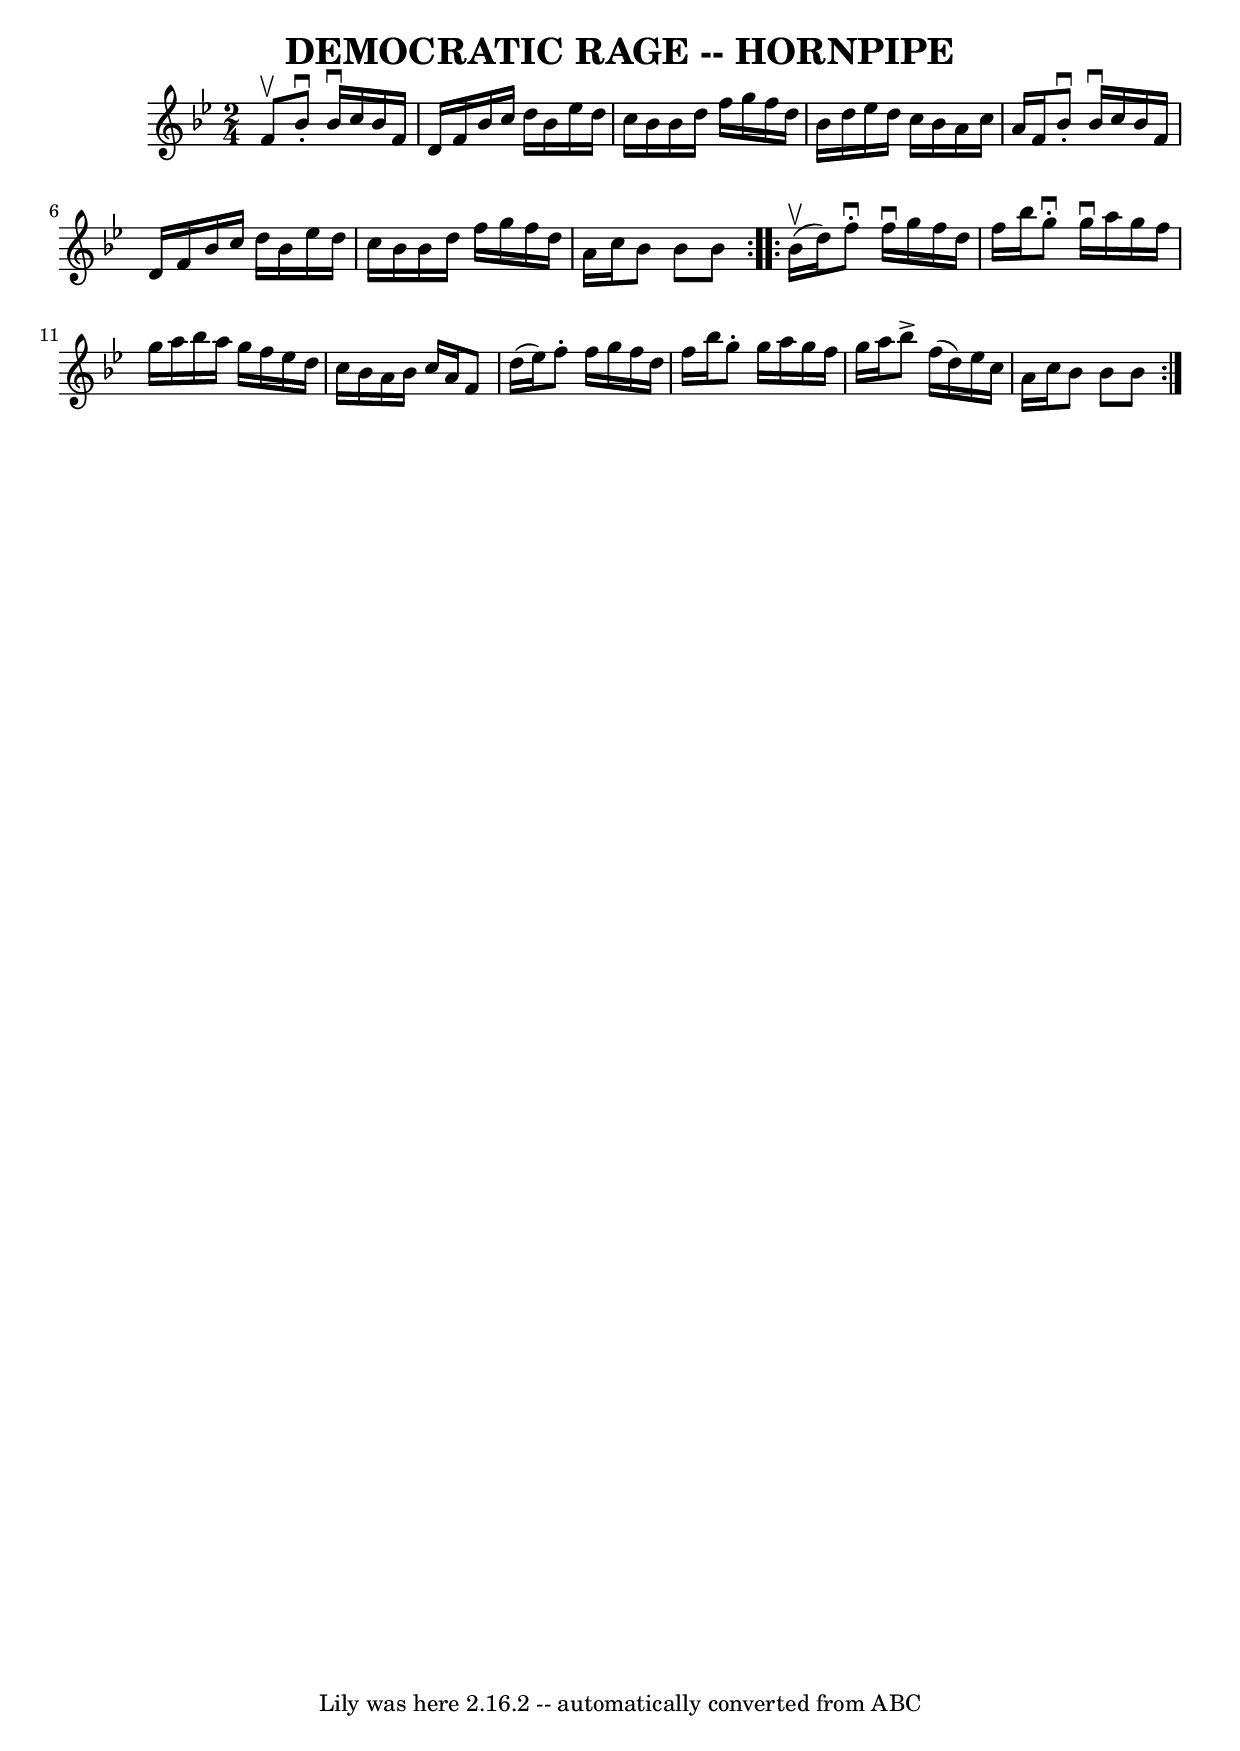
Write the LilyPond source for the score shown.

\version "2.16.2"
\include "Mammoth.ily"
\header {
  %% book = "Ryan's Mammoth Collection of Fiddle Tunes"
  crossRefNumber = "1"
  footnotes = "\\\\FIGURE. -- Lady Walpole's Reel. (Often Used.)"
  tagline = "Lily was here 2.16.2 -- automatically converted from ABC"
  title = "DEMOCRATIC RAGE -- HORNPIPE"

}
voicedefault =  {



  \repeat volta 2 {

    \time 2/4 
    \key bes \major f'8^\upbow       |
    bes'8^\downbow-.   
    bes'16^\downbow c''16 bes'16 f'16 d'16 f'16    |
    bes'16 
    c''16 d''16 bes'16 ees''16 d''16 c''16 bes'16    |
    
    bes'16 d''16 f''16 g''16 f''16 d''16 bes'16 d''16    
    |
    ees''16 d''16 c''16 bes'16 a'16 c''16 a'16 f'16 
    |
    |
    bes'8^\downbow-. bes'16^\downbow c''16    
    bes'16 f'16 d'16 f'16    |
    bes'16 c''16 d''16 bes'16 
    ees''16 d''16 c''16 bes'16    |
    bes'16 d''16 f''16   
    g''16 f''16 d''16 a'16 c''16    |
    bes'8 bes'8 bes'8 
    
  }     
  \repeat volta 2 {
    bes'16 (^\upbow d''16)       |
    
    f''8^\downbow-. f''16^\downbow g''16 f''16 d''16 f''16    
    bes''16    |
    g''8^\downbow-. g''16^\downbow a''16 g''16    
    f''16 g''16 a''16    |
    bes''16 a''16 g''16 f''16    
    ees''16 d''16 c''16 bes'16    |
    a'16 bes'16 c''16    
    a'16 f'8 d''16 (ees''16)   |
    |
    f''8-. f''16  
    g''16 f''16 d''16 f''16 bes''16    |
    g''8-. g''16    
    a''16 g''16 f''16 g''16 a''16    |
    bes''8^\accent f''16 (d''16) ees''16 c''16 a'16 c''16    |
    bes'8 bes'8  
    bes'8    
  }   

}

\score{
  <<

    \context Staff="default"
    {
      \voicedefault 
      
    }

  >>
  \layout {
    
  }
  \midi {
  }

}
